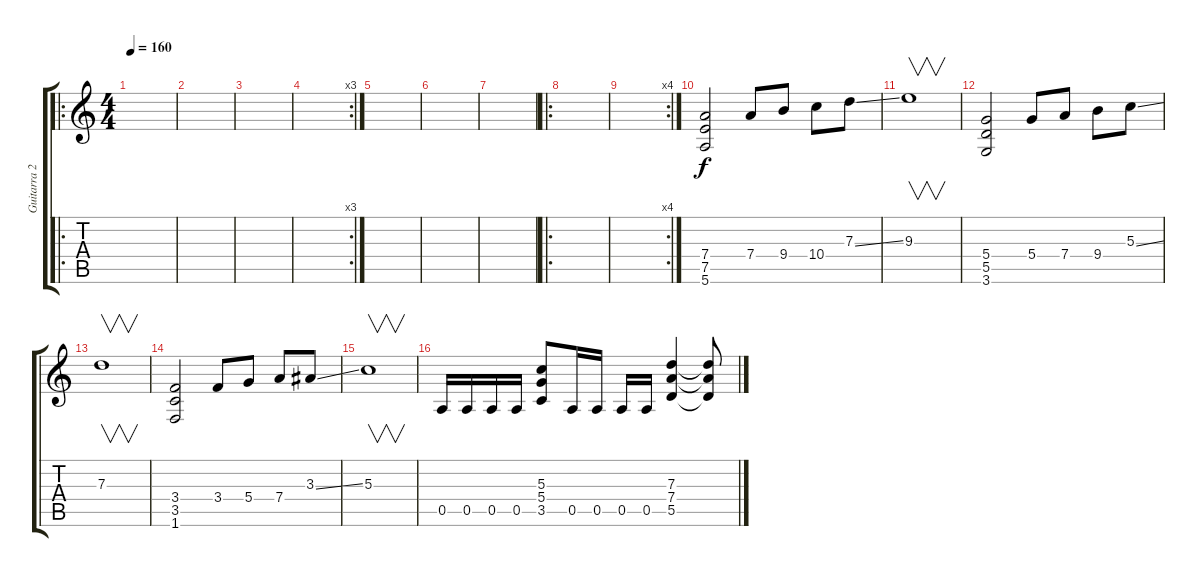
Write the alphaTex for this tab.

\track ("Guitarra 2" "Guitarra 2") {instrument overdrivenguitar}
\staff {score tabs}
\tuning (E4 B3 G3 D3 A2 E2) {hide}
\ro
\ts (4 4)
\tempo 160
\clef g2
\ks c
|
|
|
\rc 3
|
|
|
|
\ro
|
\rc 4
|
(7.4 7.5 5.6).2 7.4.8 9.4.8 10.4.8 7.3{ss}.8 |
9.3.1{v} |
(5.4 5.5 3.6).2 5.4.8 7.4.8 9.4.8 5.3{ss}.8 |
7.3.1{v} |
(3.4 3.5 1.6).2 3.4.8 5.4.8 7.4.8 3.3{ss}.8 |
5.3.1{v} |
0.5.16 0.5.16 0.5.16 0.5.16 (5.3 5.4 3.5).8 0.5.16 0.5.16 0.5.16 0.5.16 (7.3 7.4 5.5).4 (7.3{t} 7.4{t} 5.5{t}).8
